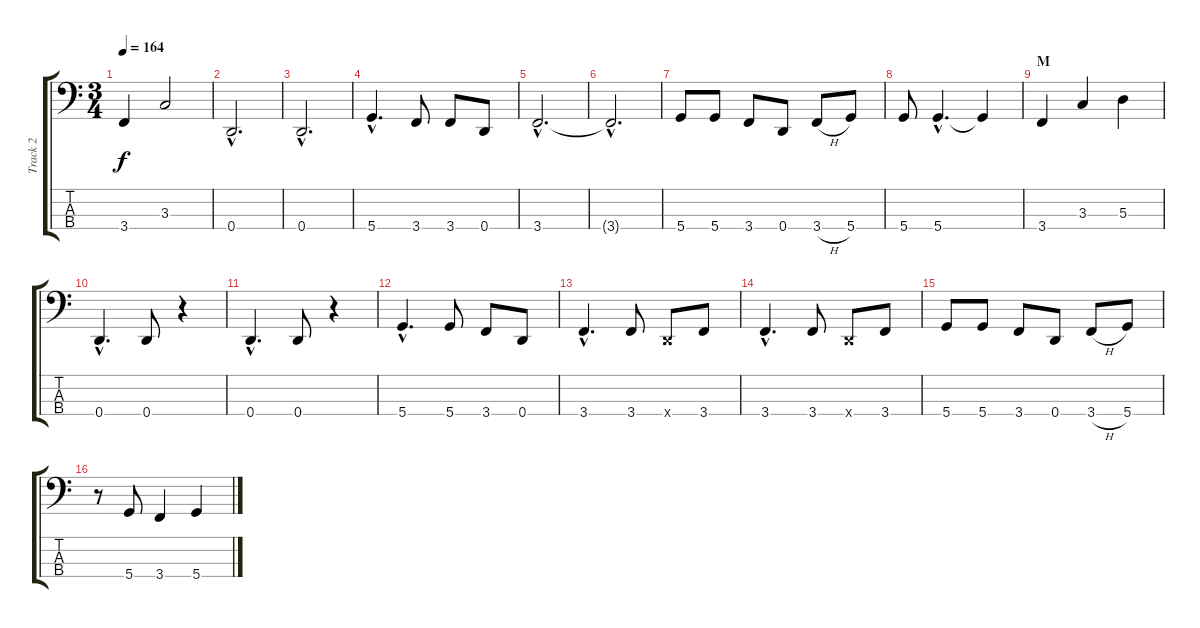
\track ("Track 2" "Track 2") {instrument electricbasspick}
\staff {score tabs}
\tuning (G2 D2 A1 D1) {hide}
\ts (3 4)
\tempo 164
\clef f4
\ks c
3.4.4{dy f} 3.3.2 |
0.4{hac}.2{d} |
0.4{hac}.2{d} |
5.4{hac}.4{d} 3.4.8 3.4.8 0.4.8 |
3.4{hac}.2{d} |
3.4{hac t}.2{d} |
5.4.8 5.4.8 3.4.8 0.4.8 3.4{h}.8 5.4.8 |
5.4.8 5.4{hac}.4{d} 5.4{t}.4 |
\section ("" "M")
3.4.4 3.3.4 5.3.4 |
0.4{hac}.4{d} 0.4.8 r.4 |
0.4{hac}.4{d} 0.4.8 r.4 |
5.4{hac}.4{d} 5.4.8 3.4.8 0.4.8 |
3.4{hac}.4{d} 3.4.8 0.4{x}.8 3.4.8 |
3.4{hac}.4{d} 3.4.8 0.4{x}.8 3.4.8 |
5.4.8 5.4.8 3.4.8 0.4.8 3.4{h}.8 5.4.8 |
r.8 5.4.8 3.4.4 5.4.4
